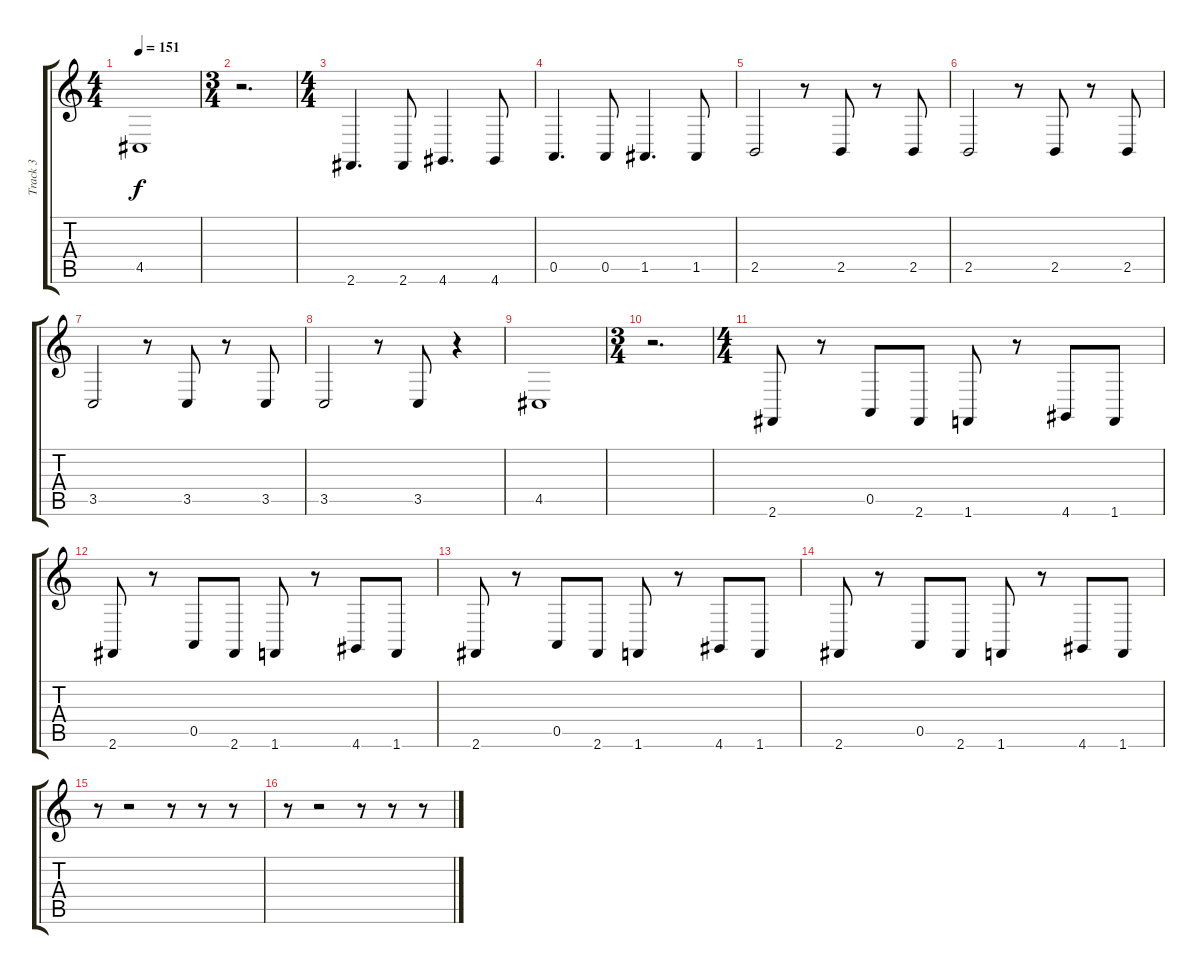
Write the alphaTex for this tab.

\track ("Track 3" "Track 3") {instrument acousticgrandpiano}
\staff {score tabs}
\tuning (E4 B3 G3 D3 A2 E2) {hide}
\ts (4 4)
\tempo 151
\clef g2
\ks c
4.5.1{dy f} |
\ts (3 4)
r.2{d} |
\ts (4 4)
2.6.4{d} 2.6.8 4.6.4{d} 4.6.8 |
0.5.4{d} 0.5.8 1.5.4{d} 1.5.8 |
2.5.2 r.8 2.5.8 r.8 2.5.8 |
2.5.2 r.8 2.5.8 r.8 2.5.8 |
3.5.2 r.8 3.5.8 r.8 3.5.8 |
3.5.2 r.8 3.5.8 r.4 |
4.5.1 |
\ts (3 4)
r.2{d} |
\ts (4 4)
2.6.8 r.8 0.5.8 2.6.8 1.6.8 r.8 4.6.8 1.6.8 |
2.6.8 r.8 0.5.8 2.6.8 1.6.8 r.8 4.6.8 1.6.8 |
2.6.8 r.8 0.5.8 2.6.8 1.6.8 r.8 4.6.8 1.6.8 |
2.6.8 r.8 0.5.8 2.6.8 1.6.8 r.8 4.6.8 1.6.8 |
r.8 r.2 r.8 r.8 r.8 |
r.8 r.2 r.8 r.8 r.8
